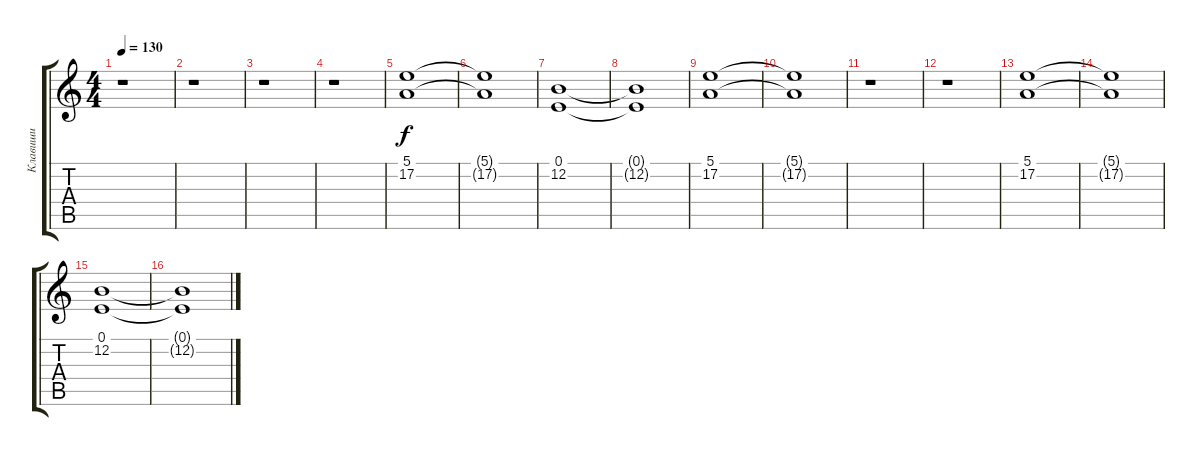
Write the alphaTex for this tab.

\track ("Клавиши" "Клавиши") {instrument brightacousticpiano}
\staff {score tabs}
\tuning (E4 B3 G3 D3 A2 E2) {hide}
\ts (4 4)
\tempo 130
\clef g2
\ks c
r.1{dy f} |
r.1 |
r.1 |
r.1 |
(5.1 17.2).1 |
(5.1{t} 17.2{t}).1 |
(0.1 12.2).1 |
(0.1{t} 12.2{t}).1 |
(5.1 17.2).1 |
(5.1{t} 17.2{t}).1 |
r.1 |
r.1 |
(5.1 17.2).1 |
(5.1{t} 17.2{t}).1 |
(0.1 12.2).1 |
(0.1{t} 12.2{t}).1
